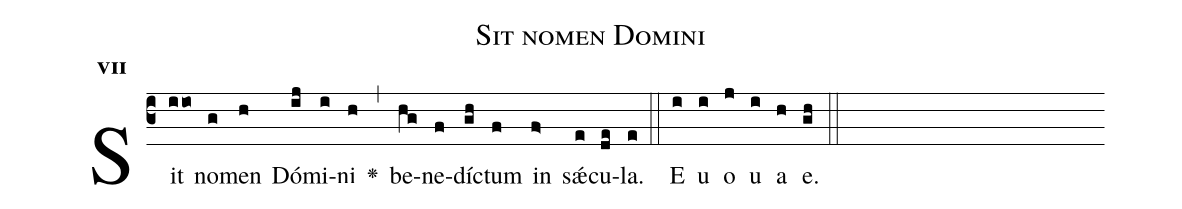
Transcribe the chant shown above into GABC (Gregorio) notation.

name:Sit nomen Domini;
office-part:Antiphona;
mode:7;
%%
initial-style: 1;
name: Sit nomen Domini;
book: Antiphonae & Responsoria/Tomus III, p. 65;
occasion: Psalterium Hebdomada III Dominica;
office-part: Vesperae I Ant 1;
user-notes: ;
commentary: ;
annotation: 7c;
centering-scheme: english;
fontsize: 12;
font: OFLSortsMillGoudy;
height: 11;
width: 4.5;
%%
(c3)Sit(iio) no(g)men(h) Dó(ij)mi(i)ni(h) <v>\greheightstar</v>(,) be(hg)ne(f)dí(gh)ctum(f) in(f>) sǽ(e)cu(de)la.(e) (::)
E(i) u(i) o(j) u(i) a(h) e.(gh) (::)
